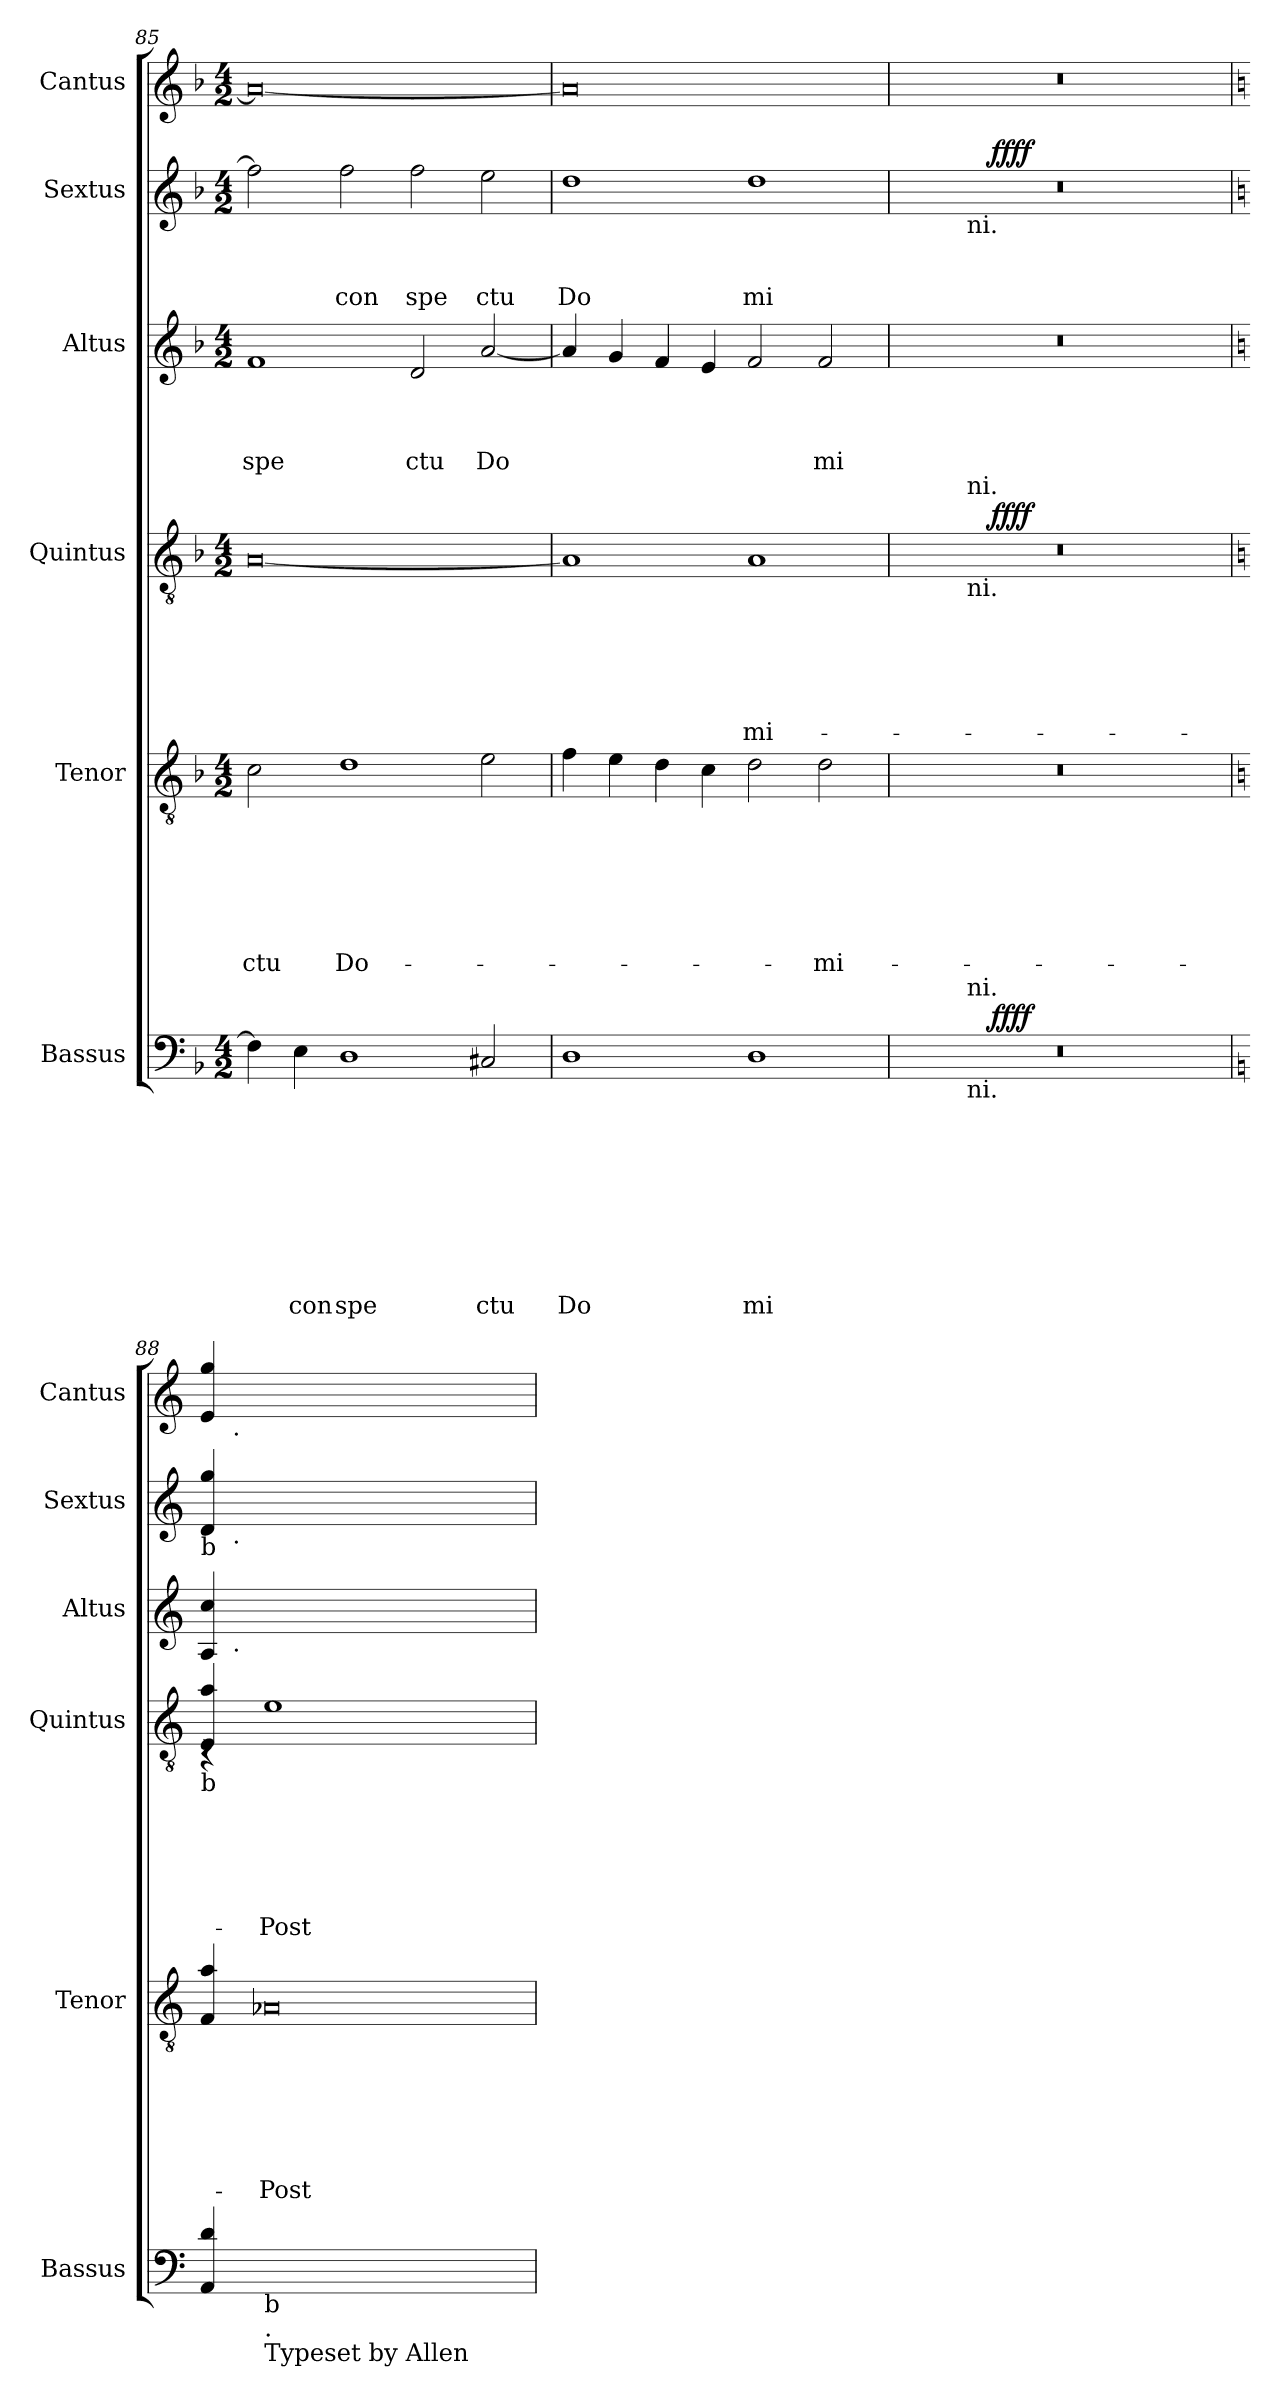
**kern	**text	**text	**text	**text	**text	**text	**text	**text	**text	**dynam	**kern	**text	**text	**text	**text	**text	**text	**text	**kern	**text	**text	**text	**text	**text	**text	**dynam	**kern	**text	**text	**text	**text	**kern	**text	**text	**text	**dynam	**kern	**text
*part6	*part6	*part6	*part6	*part6	*part6	*part6	*part6	*part6	*part6	*part6	*part5	*part5	*part5	*part5	*part5	*part5	*part5	*part5	*part4	*part4	*part4	*part4	*part4	*part4	*part4	*part4	*part3	*part3	*part3	*part3	*part3	*part2	*part2	*part2	*part2	*part2	*part1	*part1
*staff6	*staff6	*staff6	*staff6	*staff6	*staff6	*staff6	*staff6	*staff6	*staff6	*staff6	*staff5	*staff5	*staff5	*staff5	*staff5	*staff5	*staff5	*staff5	*staff4	*staff4	*staff4	*staff4	*staff4	*staff4	*staff4	*staff4	*staff3	*staff3	*staff3	*staff3	*staff3	*staff2	*staff2	*staff2	*staff2	*staff2	*staff1	*staff1
*I"Bassus	*	*	*	*	*	*	*	*	*	*	*I"Tenor	*	*	*	*	*	*	*	*I"Quintus	*	*	*	*	*	*	*	*I"Altus	*	*	*	*	*I"Sextus	*	*	*	*	*I"Cantus	*
*I'Bassus	*	*	*	*	*	*	*	*	*	*	*I'Tenor	*	*	*	*	*	*	*	*I'Quintus	*	*	*	*	*	*	*	*I'Altus	*	*	*	*	*I'Sextus	*	*	*	*	*I'Cantus	*
*clefF4	*	*	*	*	*	*	*	*	*	*	*clefGv2	*	*	*	*	*	*	*	*clefGv2	*	*	*	*	*	*	*	*clefG2	*	*	*	*	*clefG2	*	*	*	*	*clefG2	*
*k[b-]	*	*	*	*	*	*	*	*	*	*	*k[b-]	*	*	*	*	*	*	*	*k[b-]	*	*	*	*	*	*	*	*k[b-]	*	*	*	*	*k[b-]	*	*	*	*	*k[b-]	*
*F:	*	*	*	*	*	*	*	*	*	*	*F:	*	*	*	*	*	*	*	*F:	*	*	*	*	*	*	*	*F:	*	*	*	*	*F:	*	*	*	*	*F:	*
*M4/2	*	*	*	*	*	*	*	*	*	*	*M4/2	*	*	*	*	*	*	*	*M4/2	*	*	*	*	*	*	*	*M4/2	*	*	*	*	*M4/2	*	*	*	*	*M4/2	*
=85	=85	=85	=85	=85	=85	=85	=85	=85	=85	=85	=85	=85	=85	=85	=85	=85	=85	=85	=85	=85	=85	=85	=85	=85	=85	=85	=85	=85	=85	=85	=85	=85	=85	=85	=85	=85	=85	=85
!	!	!	!	!	!	!	!	!	!	!	!	!	!	!	!	!	!	!LO:LY:b	!	!	!	!	!	!	!	!	!	!	!	!	!LO:LY:b	!	!	!	!	!	!	!
4F\]	.	.	.	.	.	.	.	.	.	.	2c\	.	.	.	.	.	.	-ctu	[<0A	.	.	.	.	.	.	.	1f	.	.	.	spe	2ff\]	.	.	.	.	0a_	.
!	!	!	!	!	!	!	!	!	!LO:LY:b	!	!	!	!	!	!	!	!	!	!	!	!	!	!	!	!	!	!	!	!	!	!	!	!	!	!	!	!	!
4E\	.	.	.	.	.	.	.	.	con	.	.	.	.	.	.	.	.	.	.	.	.	.	.	.	.	.	.	.	.	.	.	.	.	.	.	.	.	.
!	!	!	!	!	!	!	!	!	!LO:LY:b	!	!	!	!	!	!	!	!	!LO:LY:b	!	!	!	!	!	!	!	!	!	!	!	!	!	!	!	!	!LO:LY:b	!	!	!
1D	.	.	.	.	.	.	.	.	spe	.	1d	.	.	.	.	.	.	Do-	.	.	.	.	.	.	.	.	.	.	.	.	.	2ff\	.	.	con	.	.	.
!	!	!	!	!	!	!	!	!	!	!	!	!	!	!	!	!	!	!	!	!	!	!	!	!	!	!	!	!	!	!	!LO:LY:b	!	!	!	!LO:LY:b	!	!	!
.	.	.	.	.	.	.	.	.	.	.	.	.	.	.	.	.	.	.	.	.	.	.	.	.	.	.	2d/	.	.	.	ctu	2ff\	.	.	spe	.	.	.
!	!	!	!	!	!	!	!	!	!LO:LY:b	!	!	!	!	!	!	!	!	!	!	!	!	!	!	!	!	!	!	!	!	!	!LO:LY:b	!	!	!	!LO:LY:b	!	!	!
2C#X/	.	.	.	.	.	.	.	.	ctu	.	2e\	.	.	.	.	.	.	.	.	.	.	.	.	.	.	.	[<2a/	.	.	.	Do	2ee\	.	.	ctu	.	.	.
=86!	=86!	=86!	=86!	=86!	=86!	=86!	=86!	=86!	=86!	=86!	=86!	=86!	=86!	=86!	=86!	=86!	=86!	=86!	=86!	=86!	=86!	=86!	=86!	=86!	=86!	=86!	=86!	=86!	=86!	=86!	=86!	=86!	=86!	=86!	=86!	=86!	=86!	=86!
!	!	!	!	!	!	!	!	!	!LO:LY:b	!	!	!	!	!	!	!	!	!	!	!	!	!	!	!	!	!	!	!	!	!	!	!	!	!	!LO:LY:b	!	!	!
1D	.	.	.	.	.	.	.	.	Do	.	4f\	.	.	.	.	.	.	.	1A]	.	.	.	.	.	.	.	4a/]	.	.	.	.	1dd	.	.	Do	.	0a]	.
.	.	.	.	.	.	.	.	.	.	.	4e\	.	.	.	.	.	.	.	.	.	.	.	.	.	.	.	4g/	.	.	.	.	.	.	.	.	.	.	.
.	.	.	.	.	.	.	.	.	.	.	4d\	.	.	.	.	.	.	.	.	.	.	.	.	.	.	.	4f/	.	.	.	.	.	.	.	.	.	.	.
.	.	.	.	.	.	.	.	.	.	.	4c\	.	.	.	.	.	.	.	.	.	.	.	.	.	.	.	4e/	.	.	.	.	.	.	.	.	.	.	.
!	!	!	!	!	!	!	!	!	!LO:LY:b	!	!	!	!	!	!	!	!	!	!	!	!	!	!	!	!LO:LY:b	!	!	!	!	!	!	!	!	!	!LO:LY:b	!	!	!
1D	.	.	.	.	.	.	.	.	mi	.	2d\	.	.	.	.	.	.	.	1A	.	.	.	.	.	-mi-	.	2f/	.	.	.	.	1dd	.	.	mi	.	.	.
!	!	!	!	!	!	!	!	!	!	!	!	!	!	!	!	!	!	!LO:LY:b	!	!	!	!	!	!	!	!	!	!	!	!	!LO:LY:b	!	!	!	!	!	!	!
.	.	.	.	.	.	.	.	.	.	.	2d\	.	.	.	.	.	.	-mi-	.	.	.	.	.	.	.	.	2f/	.	.	.	mi	.	.	.	.	.	.	.
=87!	=87!	=87!	=87!	=87!	=87!	=87!	=87!	=87!	=87!	=87!	=87!	=87!	=87!	=87!	=87!	=87!	=87!	=87!	=87!	=87!	=87!	=87!	=87!	=87!	=87!	=87!	=87!	=87!	=87!	=87!	=87!	=87!	=87!	=87!	=87!	=87!	=87!	=87!
*^	*	*	*	*	*	*	*	*	*	*	*	*	*	*	*	*	*	*	*^	*	*	*	*	*	*	*	*	*	*	*	*	*^	*	*	*	*	*	*
*	*^	*	*	*	*	*	*	*	*	*	*	*	*	*	*	*	*	*	*	*	*^	*	*	*	*	*	*	*	*	*	*	*	*	*	*^	*	*	*	*	*	*
0r	4..ryy	4ryy	.	.	.	.	.	.	.	.	.	.	0r	.	.	.	.	.	.	.	0r	4..ryy	4ryy	.	.	.	.	.	.	.	0r	.	.	.	.	0r	4..ryy	4ryy	.	.	.	.	0r	.
.	.	16.ryy	.	.	.	.	.	.	.	.	.	.	.	.	.	.	.	.	.	.	.	.	16.ryy	.	.	.	.	.	.	.	.	.	.	.	.	.	.	16.ryy	.	.	.	.	.	.
!	!	!	!	!	!	!	!	!	!	!	!	!	!	!	!	!	!	!	!	!	!	!	!	!	!	!	!	!	!	!	!	!	!	!	!	!	!	!LO:TX:b:t=ni.	!	!	!	!	!	!
!	!	!	!	!	!	!	!	!	!	!	!	!	!	!	!	!	!	!	!	!	!	!	!LO:TX:b:t=ni.	!	!	!	!	!	!	!	!	!	!	!	!	!	!	!	!	!	!	!	!	!
!	!	!	!	!	!	!	!	!	!	!	!	!	!	!	!	!	!	!	!	!	!	!	!LO:TX:a:t=ni.	!	!	!	!	!	!	!	!	!	!	!	!	!	!	!	!	!	!	!	!	!
!	!	!LO:TX:b:t=ni.	!	!	!	!	!	!	!	!	!	!	!	!	!	!	!	!	!	!	!	!	!	!	!	!	!	!	!	!	!	!	!	!	!	!	!	!	!	!	!	!	!	!
!	!	!LO:TX:a:t=ni.	!	!	!	!	!	!	!	!	!	!	!	!	!	!	!	!	!	!	!	!	!	!	!	!	!	!	!	!	!	!	!	!	!	!	!	!	!	!	!	!	!	!
.	.	1ryy	.	.	.	.	.	.	.	.	.	.	.	.	.	.	.	.	.	.	.	.	1ryy	.	.	.	.	.	.	.	.	.	.	.	.	.	.	1ryy	.	.	.	.	.	.
!	!	!	!	!	!	!	!	!	!	!	!	!LO:DY:b	!	!	!	!	!	!	!	!	!	!	!	!	!	!	!	!	!	!LO:DY:b	!	!	!	!	!	!	!	!	!	!	!	!LO:DY:a	!	!
.	1ryy	.	.	.	.	.	.	.	.	.	.	ffff	.	.	.	.	.	.	.	.	.	1ryy	.	.	.	.	.	.	.	ffff	.	.	.	.	.	.	1ryy	.	.	.	.	ffff	.	.
.	.	2ryy	.	.	.	.	.	.	.	.	.	.	.	.	.	.	.	.	.	.	.	.	2ryy	.	.	.	.	.	.	.	.	.	.	.	.	.	.	2ryy	.	.	.	.	.	.
.	2ryy	.	.	.	.	.	.	.	.	.	.	.	.	.	.	.	.	.	.	.	.	2ryy	.	.	.	.	.	.	.	.	.	.	.	.	.	.	2ryy	.	.	.	.	.	.	.
.	.	8ryy	.	.	.	.	.	.	.	.	.	.	.	.	.	.	.	.	.	.	.	.	8ryy	.	.	.	.	.	.	.	.	.	.	.	.	.	.	8ryy	.	.	.	.	.	.
.	16ryy	.	.	.	.	.	.	.	.	.	.	.	.	.	.	.	.	.	.	.	.	16ryy	.	.	.	.	.	.	.	.	.	.	.	.	.	.	16ryy	.	.	.	.	.	.	.
.	.	32ryy	.	.	.	.	.	.	.	.	.	.	.	.	.	.	.	.	.	.	.	.	32ryy	.	.	.	.	.	.	.	.	.	.	.	.	.	.	32ryy	.	.	.	.	.	.
*v	*v	*v	*	*	*	*	*	*	*	*	*	*	*	*	*	*	*	*	*	*	*v	*v	*v	*	*	*	*	*	*	*	*	*	*	*	*	*v	*v	*v	*	*	*	*	*	*
!!LO:LB:g=z
=88!	=88!	=88!	=88!	=88!	=88!	=88!	=88!	=88!	=88!	=88!	=88!	=88!	=88!	=88!	=88!	=88!	=88!	=88!	=88!	=88!	=88!	=88!	=88!	=88!	=88!	=88!	=88!	=88!	=88!	=88!	=88!	=88!	=88!	=88!	=88!	=88!	=88!	=88!
*k[]	*	*	*	*	*	*	*	*	*	*	*k[]	*	*	*	*	*	*	*	*k[]	*	*	*	*	*	*	*	*k[]	*	*	*	*	*k[]	*	*	*	*	*k[]	*
*C:	*	*	*	*	*	*	*	*	*	*	*C:	*	*	*	*	*	*	*	*C:	*	*	*	*	*	*	*	*C:	*	*	*	*	*C:	*	*	*	*	*C:	*
*^	*	*	*	*	*	*	*	*	*	*	*	*	*	*	*	*	*	*	*^	*	*	*	*	*	*	*	*	*	*	*	*	*^	*	*	*	*	*	*
*	*^	*	*	*	*	*	*	*	*	*	*	*	*	*	*	*	*	*	*	*	*^	*	*	*	*	*	*	*	*	*	*	*	*	*	*^	*	*	*	*	*	*
!	!	!	!	!	!	!	!	!	!	!	!	!	!	!	!	!	!	!	!	!	!	!	!	!	!	!	!	!	!	!	!	!	!	!	!	!	!	!	!	!	!	!	!LO:TX:b:t=b	!
!	!	!	!	!	!	!	!	!	!	!	!	!	!	!	!	!	!	!	!	!	!	!	!	!	!	!	!	!	!	!	!	!	!	!	!	!LO:TX:b:t=b	!	!	!	!	!	!	!	!
!	!	!	!	!	!	!	!	!	!	!	!	!	!	!	!	!	!	!	!	!	!	!	!	!	!	!	!	!	!	!	!LO:TX:b:t=b	!	!	!	!	!	!	!	!	!	!	!	!	!
!	!	!	!	!	!	!	!	!	!	!	!	!	!	!	!	!	!	!	!	!	!LO:TX:b:t=b	!	!	!	!	!	!	!	!	!	!	!	!	!	!	!	!	!	!	!	!	!	!	!
!	!	!	!	!	!	!	!	!	!	!	!	!	!	!	!	!	!	!	!	!	!	!LO:N:vis=1	!	!	!	!	!	!	!	!	!	!	!	!	!	!	!	!	!	!	!	!	!	!
*v	*v	*v	*	*	*	*	*	*	*	*	*	*	*	*	*	*	*	*	*	*	*	*v	*v	*	*	*	*	*	*	*	*^	*	*	*	*	*	*v	*v	*	*	*	*	*^	*
4AA/ 4d/	.	.	.	.	.	.	.	.	.	.	4F/ 4a/	.	.	.	.	.	.	.	4E/ 4a/	4rC	.	.	.	.	.	.	.	4A/ 4cc/	8ryy	.	.	.	.	4d/ 4gg/	8ryy	.	.	.	.	4e/ 4gg/	8ryy	.
!	!	!	!	!	!	!	!	!	!	!	!	!	!	!	!	!	!	!	!	!	!	!	!	!	!	!	!	!	!	!	!	!	!	!	!	!	!	!	!	!	!LO:TX:b:t=.	!
!	!	!	!	!	!	!	!	!	!	!	!	!	!	!	!	!	!	!	!	!	!	!	!	!	!	!	!	!	!	!	!	!	!	!	!LO:TX:b:t=.	!	!	!	!	!	!	!
!	!	!	!	!	!	!	!	!	!	!	!	!	!	!	!	!	!	!	!	!	!	!	!	!	!	!	!	!	!LO:TX:b:t=.	!	!	!	!	!	!	!	!	!	!	!	!	!
.	.	.	.	.	.	.	.	.	.	.	.	.	.	.	.	.	.	.	.	.	.	.	.	.	.	.	.	.	1ryy	.	.	.	.	.	1ryy	.	.	.	.	.	1ryy	.
!LO:TX:b:t=b	!	!	!	!	!	!	!	!	!	!	!	!	!	!	!	!	!	!	!	!	!	!	!	!	!	!	!	!	!	!	!	!	!	!	!	!	!	!	!	!	!	!
!LO:TX:b:t=.	!	!	!	!	!	!	!	!	!	!	!	!	!	!	!	!	!	!	!	!	!	!	!	!	!	!	!	!	!	!	!	!	!	!	!	!	!	!	!	!	!	!
!LO:TX:b:t=Typeset by Allen	!	!	!	!	!	!	!	!	!	!	!	!	!	!	!	!	!	!	!	!	!	!	!	!	!	!	!	!	!	!	!	!	!	!	!	!	!	!	!	!	!	!
!	!	!	!	!	!	!	!	!	!	!	!	!	!	!	!	!	!	!LO:LY:b	!	!	!	!	!	!	!	!LO:LY:b	!	!	!	!	!	!	!	!	!	!	!	!	!	!	!	!
0ryy	.	.	.	.	.	.	.	.	.	.	0A-X	.	.	.	.	.	.	-Post-	1e	1ryy	.	.	.	.	.	-Post-	.	0ryy	.	.	.	.	.	0ryy	.	.	.	.	.	0ryy	.	.
.	.	.	.	.	.	.	.	.	.	.	.	.	.	.	.	.	.	.	.	.	.	.	.	.	.	.	.	.	1ryy	.	.	.	.	.	1ryy	.	.	.	.	.	1ryy	.
.	.	.	.	.	.	.	.	.	.	.	.	.	.	.	.	.	.	.	1ryy	1ryy	.	.	.	.	.	.	.	.	.	.	.	.	.	.	.	.	.	.	.	.	.	.
.	.	.	.	.	.	.	.	.	.	.	.	.	.	.	.	.	.	.	.	.	.	.	.	.	.	.	.	.	8ryy	.	.	.	.	.	8ryy	.	.	.	.	.	8ryy	.
*	*	*	*	*	*	*	*	*	*	*	*	*	*	*	*	*	*	*	*v	*v	*	*	*	*	*	*	*	*	*	*	*	*	*	*v	*v	*	*	*	*	*v	*v	*
*	*	*	*	*	*	*	*	*	*	*	*	*	*	*	*	*	*	*	*	*	*	*	*	*	*	*	*v	*v	*	*	*	*	*	*	*	*	*	*	*
=!	=!	=!	=!	=!	=!	=!	=!	=!	=!	=!	=!	=!	=!	=!	=!	=!	=!	=!	=!	=!	=!	=!	=!	=!	=!	=!	=!	=!	=!	=!	=!	=!	=!	=!	=!	=!	=!	=!
*-	*-	*-	*-	*-	*-	*-	*-	*-	*-	*-	*-	*-	*-	*-	*-	*-	*-	*-	*-	*-	*-	*-	*-	*-	*-	*-	*-	*-	*-	*-	*-	*-	*-	*-	*-	*-	*-	*-
